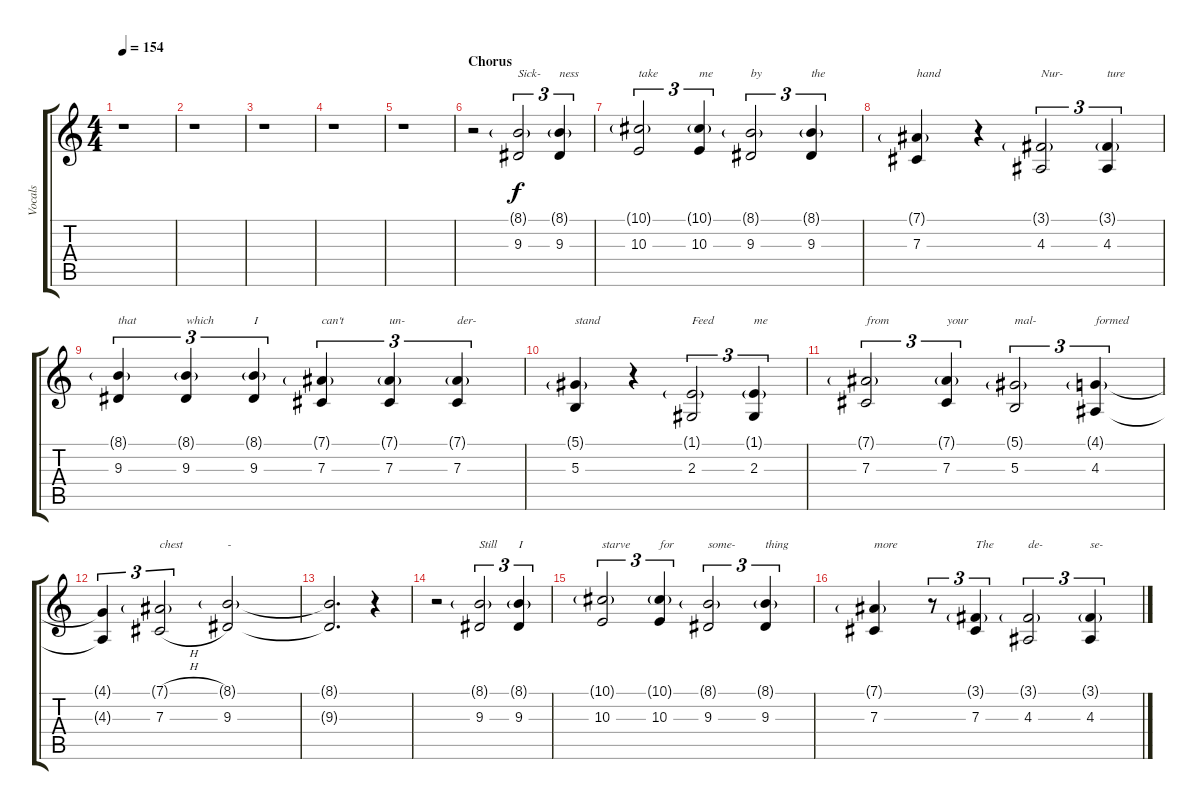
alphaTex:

\track ("Vocals" "Vocals") {instrument lead6voice}
\staff {score tabs}
\tuning (Eb4 Bb3 Gb3 Db3 Ab2 Eb2) {hide}
\ts (4 4)
\tempo 154
\clef g2
\ks c
r.1{dy f} |
r.1 |
r.1 |
r.1 |
r.1 |
\section ("" "Chorus")
r.2 (8.1{g} 9.3).2{tu (3 2) txt "Sick-"} (8.1{g} 9.3).4{tu (3 2) txt "ness"} |
(10.1{g} 10.3).2{tu (3 2) txt "take"} (10.1{g} 10.3).4{tu (3 2) txt "me"} (8.1{g} 9.3).2{tu (3 2) txt "by"} (8.1{g} 9.3).4{tu (3 2) txt "the"} |
(7.1{g} 7.3).4{txt "hand"} r.4 (3.1{g} 4.3).2{tu (3 2) txt "Nur-"} (3.1{g} 4.3).4{tu (3 2) txt "ture"} |
(8.1{g} 9.3).4{tu (3 2) txt "that"} (8.1{g} 9.3).4{tu (3 2) txt "which"} (8.1{g} 9.3).4{tu (3 2) txt "I"} (7.1{g} 7.3).4{tu (3 2) txt "can't"} (7.1{g} 7.3).4{tu (3 2) txt "un-"} (7.1{g} 7.3).4{tu (3 2) txt "der-"} |
(5.1{g} 5.3).4{txt "stand"} r.4 (1.1{g} 2.3).2{tu (3 2) txt "Feed"} (1.1{g} 2.3).4{tu (3 2) txt "me"} |
(7.1{g} 7.3).2{tu (3 2) txt "from"} (7.1{g} 7.3).4{tu (3 2) txt "your"} (5.1{g} 5.3).2{tu (3 2) txt "mal-"} (4.1{g} 4.3).4{tu (3 2) txt "formed"} |
(4.1{t} 4.3{t}).4{tu (3 2)} (7.1{h g} 7.3{h}).2{tu (3 2) txt "chest"} (8.1{g} 9.3).2{txt "-"} |
(8.1{t} 9.3{t}).2{d} r.4 |
r.2 (8.1{g} 9.3).2{tu (3 2) txt "Still"} (8.1{g} 9.3).4{tu (3 2) txt "I"} |
(10.1{g} 10.3).2{tu (3 2) txt "starve"} (10.1{g} 10.3).4{tu (3 2) txt "for"} (8.1{g} 9.3).2{tu (3 2) txt "some-"} (8.1{g} 9.3).4{tu (3 2) txt "thing"} |
(7.1{g} 7.3).4{txt "more"} r.8{tu (3 2)} (3.1{g} 7.3).4{tu (3 2) txt "The"} (3.1{g} 4.3).2{tu (3 2) txt "de-"} (3.1{g} 4.3).4{tu (3 2) txt "se-"}
